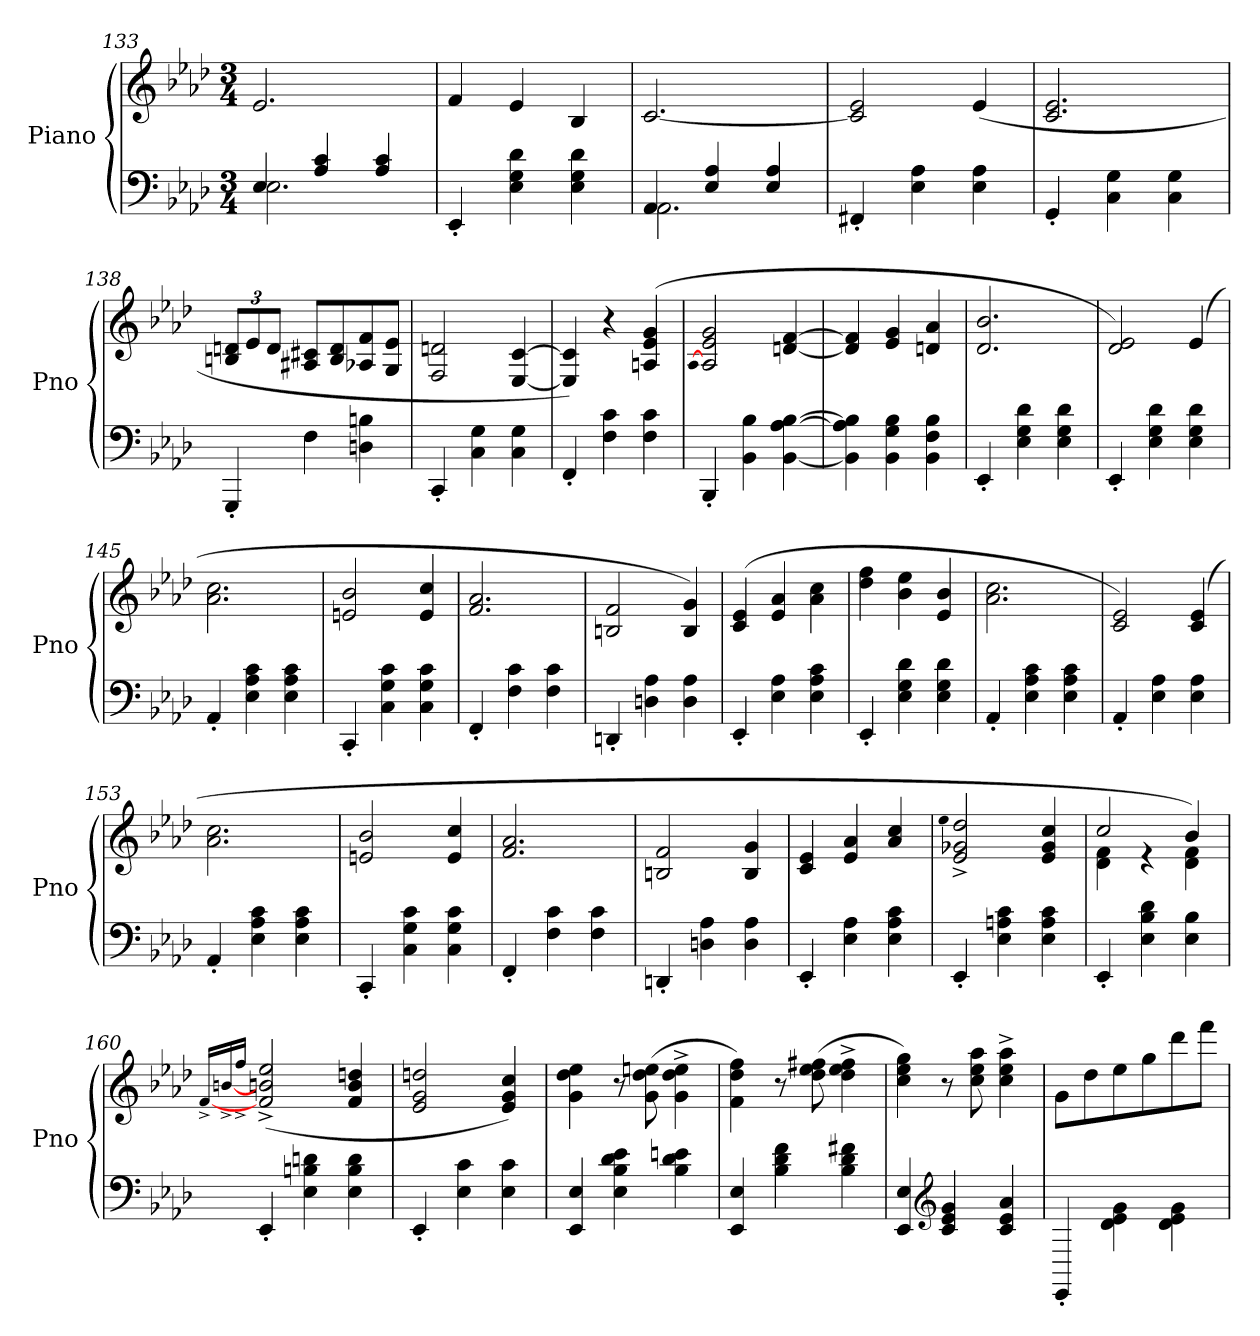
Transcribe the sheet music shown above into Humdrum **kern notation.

**kern	**kern
*part1	*part1
*staff2	*staff1
*I"Piano	*
*I'Pno	*
*clefF4	*clefG2
*k[b-e-a-d-]	*k[b-e-a-d-]
*M3/4	*M3/4
=133	=133
*^	*
4E-/	2.E-\	2.e-/
4A-/ 4c/	.	.
4A-/ 4c/	.	.
*v	*v	*
=134	=134
4EE-'/	4f/
4E-\ 4G\ 4d-\	4e-/
4E-\ 4G\ 4d-\	4B-/
=135	=135
*^	*
4AA-/	2.AA-\	[2.c/
4E-/ 4A-/	.	.
4E-/ 4A-/	.	.
*v	*v	*
=136	=136
4FF#X'/	2c]/ 2e-/
4E-\ 4A-\	.
4E-\ 4A-\	(4e-/
=137	=137
4GG'/	2.c/ 2.e-/
4C\ 4G\	.
4C\ 4G\	.
=138	=138
4GGG'/	12Bn/ 12dn/L
.	12e-/
.	12d/J
4F\	8A#X/ 8c#X/L
.	8B/ 8d/
4Dn\ 4Bn\	8A-X/ 8f/
.	8G/ 8e-/J
=139	=139
4CC'/	2F/ 2dn/
4C\ 4G\	.
4C\ 4G\	[4E-/ [4c/
=140	=140
4FF'/	4E-]/ 4c]/)
4F\ 4c\	4r
4F\ 4c\	(4An/ 4e-/ 4g/
=141	=141
.	[qA-
4BBB-'/	2A-/ 2e-/ 2g/
4BB-\ 4B-\	.
[4BB-\ [4A-\ [4B-\	[4dn/ [4f/
=142	=142
4BB-]\ 4A-]\ 4B-]\	4d]/ 4f]/
4BB-\ 4G\ 4B-\	4e-/ 4g/
4BB-\ 4F\ 4B-\	4dn/ 4a-/
=143	=143
4EE-'/	2.d-/ 2.b-/
4E-\ 4G\ 4d-\	.
4E-\ 4G\ 4d-\	.
=144	=144
4EE-'/	2d-/ 2e-/)
4E-\ 4G\ 4d-\	.
4E-\ 4G\ 4d-\	(4e-/
=145	=145
4AA-'/	2.a-\ 2.cc\
4E-\ 4A-\ 4c\	.
4E-\ 4A-\ 4c\	.
=146	=146
4CC'/	2en/ 2b-/
4C\ 4G\ 4c\	.
4C\ 4G\ 4c\	4e/ 4cc/
=147	=147
4FF'/	2.f/ 2.a-/
4F\ 4c\	.
4F\ 4c\	.
=148	=148
4DDn'/	2Bn/ 2f/
4Dn\ 4A-\	.
4D\ 4A-\	4B/ 4g/)
=149	=149
4EE-'/	(4c/ 4e-/
4E-\ 4A-\	4e-/ 4a-/
4E-\ 4A-\ 4c\	4a-\ 4cc\
=150	=150
4EE-'/	4dd-\ 4ff\
4E-\ 4G\ 4d-\	4b-\ 4ee-\
4E-\ 4G\ 4d-\	4e-/ 4b-/
=151	=151
4AA-'/	2.a-\ 2.cc\
4E-\ 4A-\ 4c\	.
4E-\ 4A-\ 4c\	.
=152	=152
4AA-'/	2c/ 2e-/)
4E-\ 4A-\	.
4E-\ 4A-\	(4c/ 4e-/
=153	=153
4AA-'/	2.a-\ 2.cc\
4E-\ 4A-\ 4c\	.
4E-\ 4A-\ 4c\	.
=154	=154
4CC'/	2en/ 2b-/
4C\ 4G\ 4c\	.
4C\ 4G\ 4c\	4e/ 4cc/
=155	=155
4FF'/	2.f/ 2.a-/
4F\ 4c\	.
4F\ 4c\	.
=156	=156
4DDn'/	2Bn/ 2f/
4Dn\ 4A-\	.
4D\ 4A-\	4B/ 4g/
=157	=157
4EE-'/	4c/ 4e-/
4E-\ 4A-\	4e-/ 4a-/
4E-\ 4A-\ 4c\	4a-/ 4cc/
=158	=158
.	qee-
4EE-'/	2e-^/ 2g-X^/ 2dd-^/
4E-\ 4An\ 4c\	.
4E-\ 4A\ 4c\	4e-/ 4g-/ 4cc/
=159	=159
*	*^
4EE-'/	2cc/	4d-\ 4f\
4E-\ 4B-\ 4d-\	.	4r
4E-\ 4B-\	4b-/)	4d-\ 4f\
*	*v	*v
=160	=160
.	[16qf^/LL
.	[16qbn^/
.	16qff^/JJ
4EE-'/	(2f^/ 2bn^/ 2ee-^/
4E-\ 4Bn\ 4dn\	.
4E-\ 4B\ 4d\	4f/ 4b/ 4ddn/
=161	=161
4EE-'/	2e-/ 2g/ 2ddn/
4E-\ 4c\	.
4E-\ 4c\	4e-/ 4g/ 4cc/)
=162	=162
4EE-/ 4E-/	4g\ 4dd-\ 4ee-\
4E-\ 4B-\ 4d-\ 4e-\	8r
.	(8g\ 8dd-\ 8een\
4B-\ 4d-\ 4en\	4g^\ 4dd-^\ 4ee^\
=163	=163
4EE-/ 4E-/	4f\ 4dd-\ 4ff\)
4B-\ 4d-\ 4f\	8r
.	(8dd-\ 8ee-\ 8ff#X\
4B-\ 4d-\ 4f#X\	4dd-^\ 4ee-^\ 4ff#^\
=164	=164
4EE-/ 4E-/	4cc\ 4ee-\ 4gg\)
*clefG2	*
4c/ 4e-/ 4g/	8r
.	8cc\ 8ee-\ 8aa-\
4c/ 4e-/ 4a-/	4cc^\ 4ee-^\ 4aa-^\
=165	=165
4EE-'/	8g\L
.	8dd-\
4d-\ 4e-\ 4g\	8ee-\
.	8gg\
4d-\ 4e-\ 4g\	8ddd-\
.	8fff\J
=	=
*-	*-
